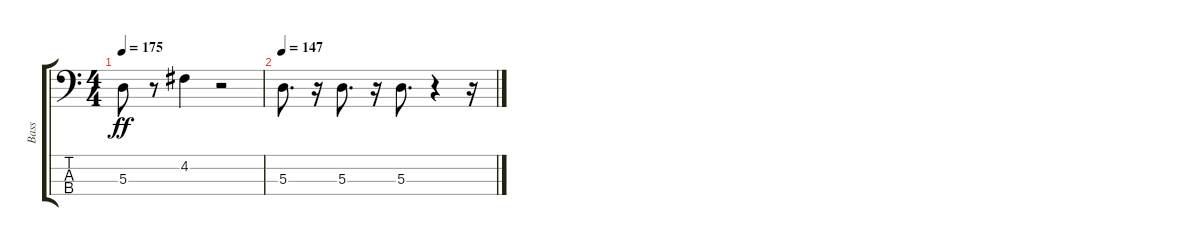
\track ("Bass" "Bass") {instrument electricbassfinger}
\staff {score tabs}
\tuning (G2 D2 A1 E1) {hide}
\ts (4 4)
\tempo 175
\clef f4
\ks c
5.3.8{dy ff} r.8 4.2.4 r.2 |
\tempo 147
5.3.8{d} r.16 5.3.8{d} r.16 5.3.8{d} r.4 r.16
